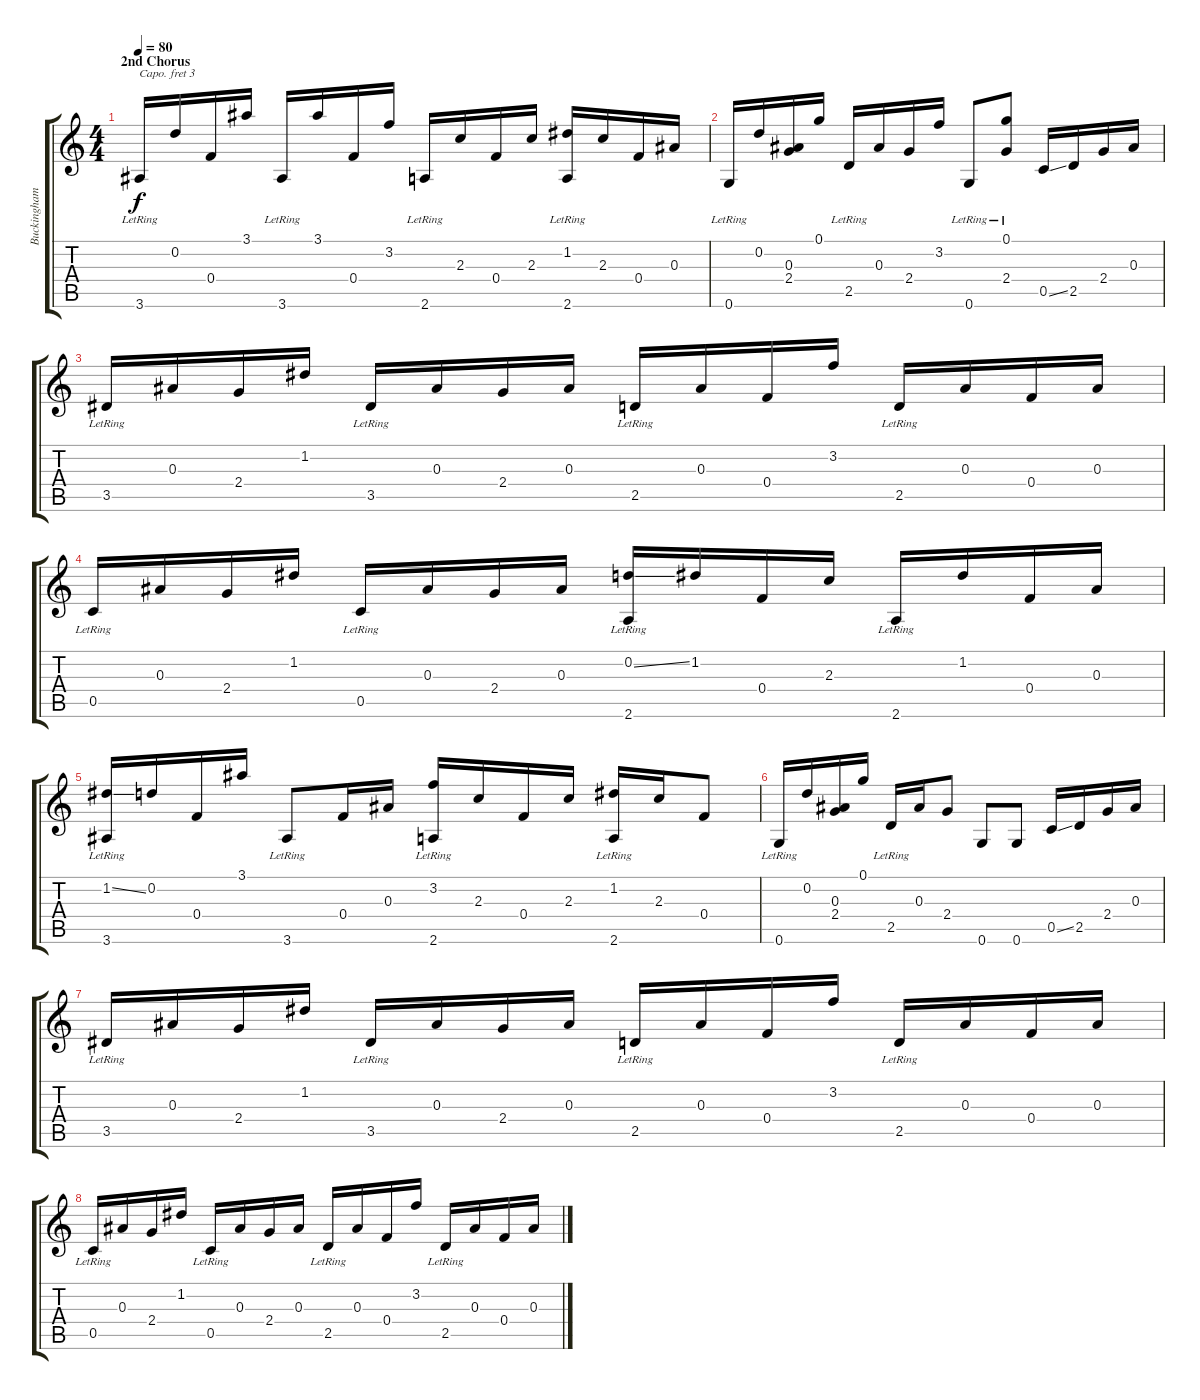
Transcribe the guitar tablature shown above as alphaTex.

\track ("Buckingham 2" "Buckingham") {instrument acousticguitarsteel}
\staff {score tabs}
\capo 3
\tuning (E4 B3 G3 D3 A2 E2) {hide}
\ts (4 4)
\section ("" "2nd Chorus")
\tempo 80
\clef g2
\ks c
3.6{lr}.16{dy f} 0.2.16 0.4.16 3.1.16 3.6{lr}.16 3.1.16 0.4.16 3.2.16 2.6{lr}.16 2.3.16 0.4.16 2.3.16 (1.2{lr} 2.6{lr}).16 2.3.16 0.4.16 0.3.16 |
0.6{lr}.16 0.2.16 (0.3 2.4).16 0.1.16 2.5{lr}.16 0.3.16 2.4.16 3.2.16 0.6{lr}.8 (0.1{lr} 2.4{lr}).8 0.5{ss}.16 2.5.16 2.4.16 0.3.16 |
3.5{lr}.16 0.3.16 2.4.16 1.2.16 3.5{lr}.16 0.3.16 2.4.16 0.3.16 2.5{lr}.16 0.3.16 0.4.16 3.2.16 2.5{lr}.16 0.3.16 0.4.16 0.3.16 |
0.5{lr}.16 0.3.16 2.4.16 1.2.16 0.5{lr}.16 0.3.16 2.4.16 0.3.16 (0.2{ss} 2.6{lr}).16 1.2.16 0.4.16 2.3.16 2.6{lr}.16 1.2.16 0.4.16 0.3.16 |
(1.2{ss} 3.6{lr}).16 0.2.16 0.4.16 3.1.16 3.6{lr}.8 0.4.16 0.3.16 (3.2{lr} 2.6{lr}).16 2.3.16 0.4.16 2.3.16 (1.2{lr} 2.6{lr}).16 2.3.16 0.4.8 |
0.6{lr}.16 0.2.16 (0.3 2.4).16 0.1.16 2.5{lr}.16 0.3.16 2.4.8 0.6.8 0.6.8 0.5{ss}.16 2.5.16 2.4.16 0.3.16 |
3.5{lr}.16 0.3.16 2.4.16 1.2.16 3.5{lr}.16 0.3.16 2.4.16 0.3.16 2.5{lr}.16 0.3.16 0.4.16 3.2.16 2.5{lr}.16 0.3.16 0.4.16 0.3.16 |
0.5{lr}.16 0.3.16 2.4.16 1.2.16 0.5{lr}.16 0.3.16 2.4.16 0.3.16 2.5{lr}.16 0.3.16 0.4.16 3.2.16 2.5{lr}.16 0.3.16 0.4.16 0.3.16
